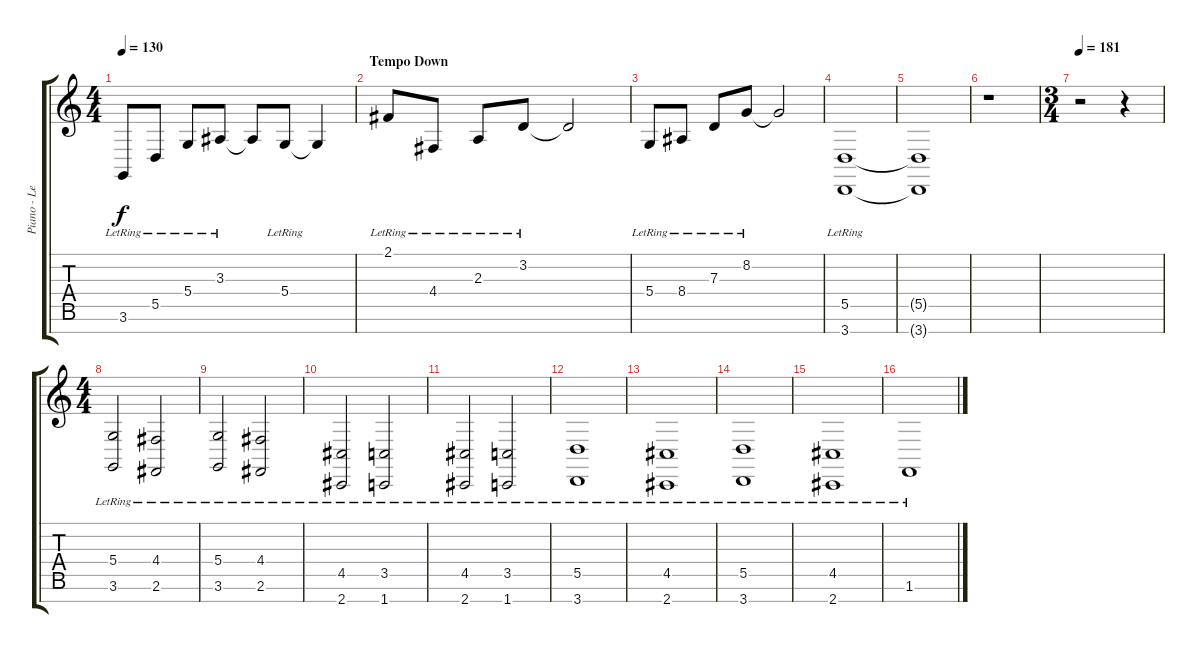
\track ("Piano - Left" "Piano - Le") {instrument brightacousticpiano}
\staff {score tabs}
\tuning (E4 B3 G3 D3 A2 E2 B1) {hide}
\ts (4 4)
\tempo 130
\clef g2
\ks c
3.6{lr}.8{dy f} 5.5{lr}.8 5.4{lr}.8 3.3{lr}.8 3.3{t}.8 5.4{lr}.8 5.4{t}.4 |
\section ("" "Tempo Down")
2.1{lr}.8 4.4{lr}.8 2.3{lr}.8 3.2{lr}.8 3.2{t}.2 |
5.4{lr}.8 8.4{lr}.8 7.3{lr}.8 8.2{lr}.8 8.2{t}.2 |
(5.5{lr} 3.7{lr}).1 |
(5.5{t} 3.7{t}).1 |
r.1 |
\ts (3 4)
\tempo 181
r.2 r.4 |
\ts (4 4)
(5.4{lr} 3.6{lr}).2 (4.4{lr} 2.6{lr}).2 |
(5.4{lr} 3.6{lr}).2 (4.4{lr} 2.6{lr}).2 |
(4.5{lr} 2.7{lr}).2 (3.5{lr} 1.7{lr}).2 |
(4.5{lr} 2.7{lr}).2 (3.5{lr} 1.7{lr}).2 |
(5.5{lr} 3.7{lr}).1 |
(4.5{lr} 2.7{lr}).1 |
(5.5{lr} 3.7{lr}).1 |
(4.5{lr} 2.7{lr}).1 |
1.6{lr}.1
